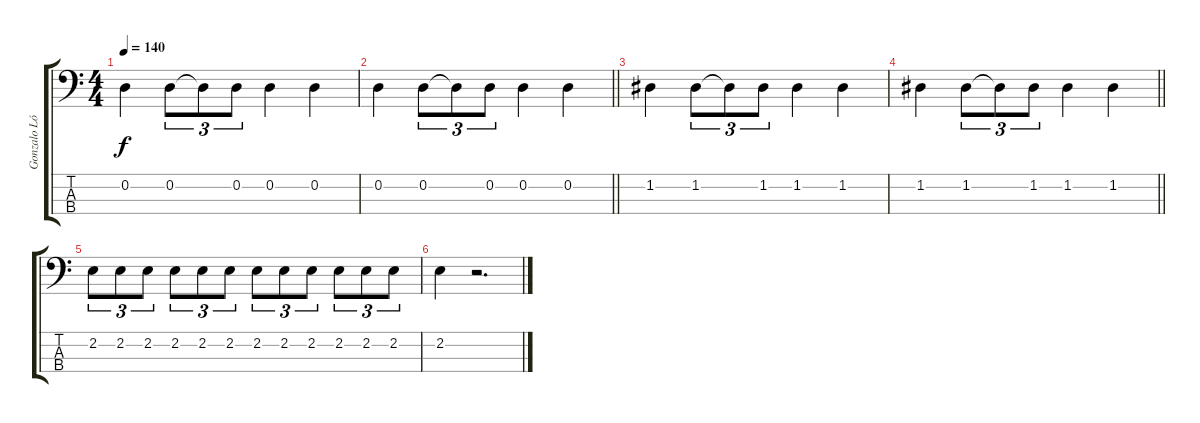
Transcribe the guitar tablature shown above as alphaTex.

\track ("Gonzalo López" "Gonzalo Ló") {instrument electricbasspick}
\staff {score tabs}
\tuning (G2 D2 A1 E1) {hide}
\ts (4 4)
\tempo 140
\clef f4
\ks c
0.2.4{dy f} 0.2.8{tu (3 2)} 0.2{t}.8{tu (3 2)} 0.2.8{tu (3 2)} 0.2.4 0.2.4 |
\barLineRight lightlight
0.2.4 0.2.8{tu (3 2)} 0.2{t}.8{tu (3 2)} 0.2.8{tu (3 2)} 0.2.4 0.2.4 |
1.2.4 1.2.8{tu (3 2)} 1.2{t}.8{tu (3 2)} 1.2.8{tu (3 2)} 1.2.4 1.2.4 |
\barLineRight lightlight
1.2.4 1.2.8{tu (3 2)} 1.2{t}.8{tu (3 2)} 1.2.8{tu (3 2)} 1.2.4 1.2.4 |
2.2.8{tu (3 2)} 2.2.8{tu (3 2)} 2.2.8{tu (3 2)} 2.2.8{tu (3 2)} 2.2.8{tu (3 2)} 2.2.8{tu (3 2)} 2.2.8{tu (3 2)} 2.2.8{tu (3 2)} 2.2.8{tu (3 2)} 2.2.8{tu (3 2)} 2.2.8{tu (3 2)} 2.2.8{tu (3 2)} |
2.2.4 r.2{d}
